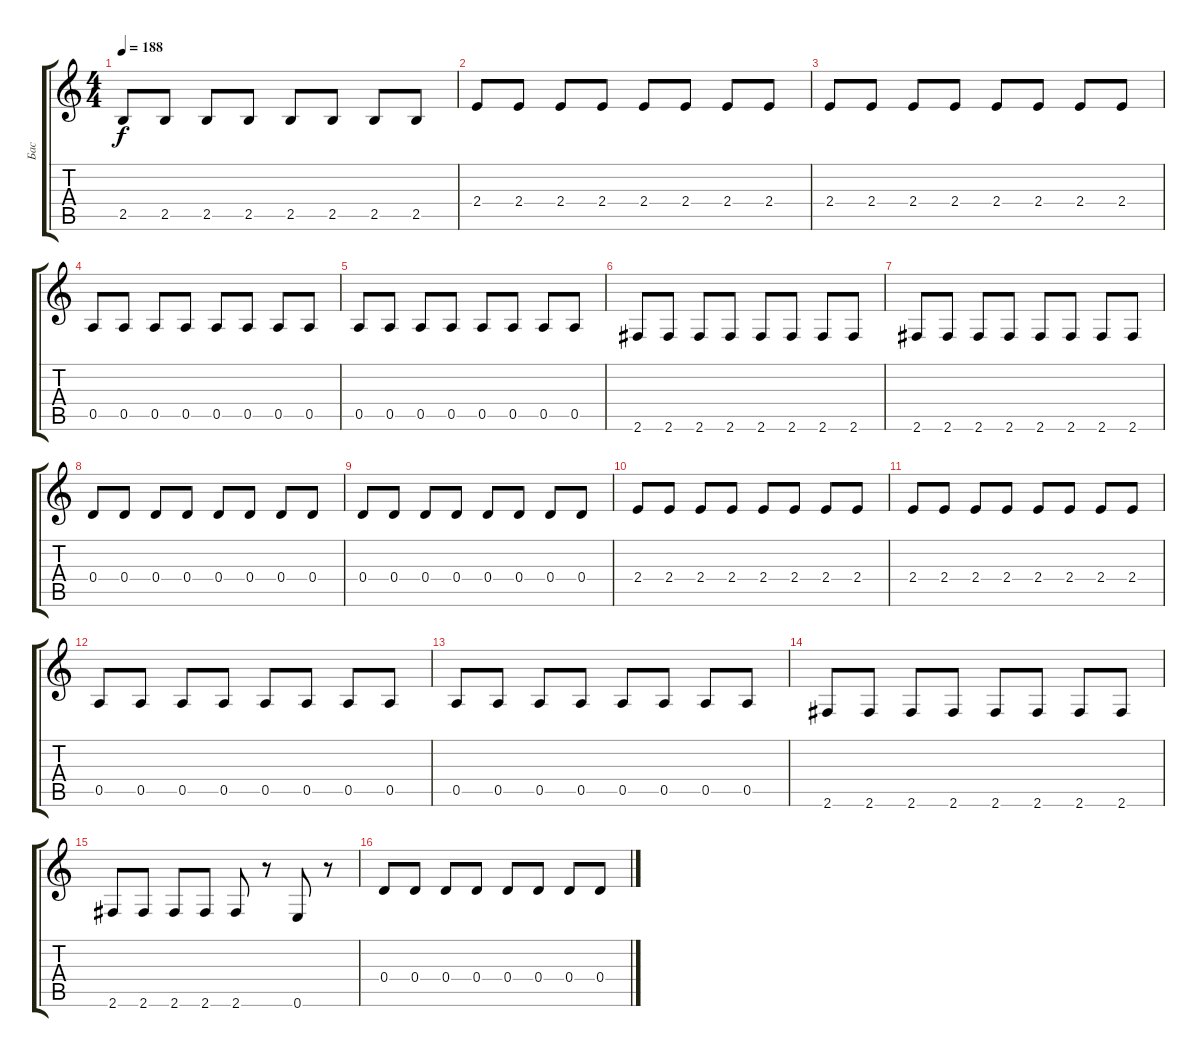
\track ("Бас" "Бас") {instrument electricbassfinger}
\staff {score tabs}
\tuning (E4 B3 G3 D3 A2 E2) {hide}
\ts (4 4)
\tempo 188
\clef g2
\ks c
2.5.8{dy f} 2.5.8 2.5.8 2.5.8 2.5.8 2.5.8 2.5.8 2.5.8 |
2.4.8 2.4.8 2.4.8 2.4.8 2.4.8 2.4.8 2.4.8 2.4.8 |
2.4.8 2.4.8 2.4.8 2.4.8 2.4.8 2.4.8 2.4.8 2.4.8 |
0.5.8 0.5.8 0.5.8 0.5.8 0.5.8 0.5.8 0.5.8 0.5.8 |
0.5.8 0.5.8 0.5.8 0.5.8 0.5.8 0.5.8 0.5.8 0.5.8 |
2.6.8 2.6.8 2.6.8 2.6.8 2.6.8 2.6.8 2.6.8 2.6.8 |
2.6.8 2.6.8 2.6.8 2.6.8 2.6.8 2.6.8 2.6.8 2.6.8 |
0.4.8 0.4.8 0.4.8 0.4.8 0.4.8 0.4.8 0.4.8 0.4.8 |
0.4.8 0.4.8 0.4.8 0.4.8 0.4.8 0.4.8 0.4.8 0.4.8 |
2.4.8 2.4.8 2.4.8 2.4.8 2.4.8 2.4.8 2.4.8 2.4.8 |
2.4.8 2.4.8 2.4.8 2.4.8 2.4.8 2.4.8 2.4.8 2.4.8 |
0.5.8 0.5.8 0.5.8 0.5.8 0.5.8 0.5.8 0.5.8 0.5.8 |
0.5.8 0.5.8 0.5.8 0.5.8 0.5.8 0.5.8 0.5.8 0.5.8 |
2.6.8 2.6.8 2.6.8 2.6.8 2.6.8 2.6.8 2.6.8 2.6.8 |
2.6.8 2.6.8 2.6.8 2.6.8 2.6.8 r.8 0.6.8 r.8 |
0.4.8 0.4.8 0.4.8 0.4.8 0.4.8 0.4.8 0.4.8 0.4.8
